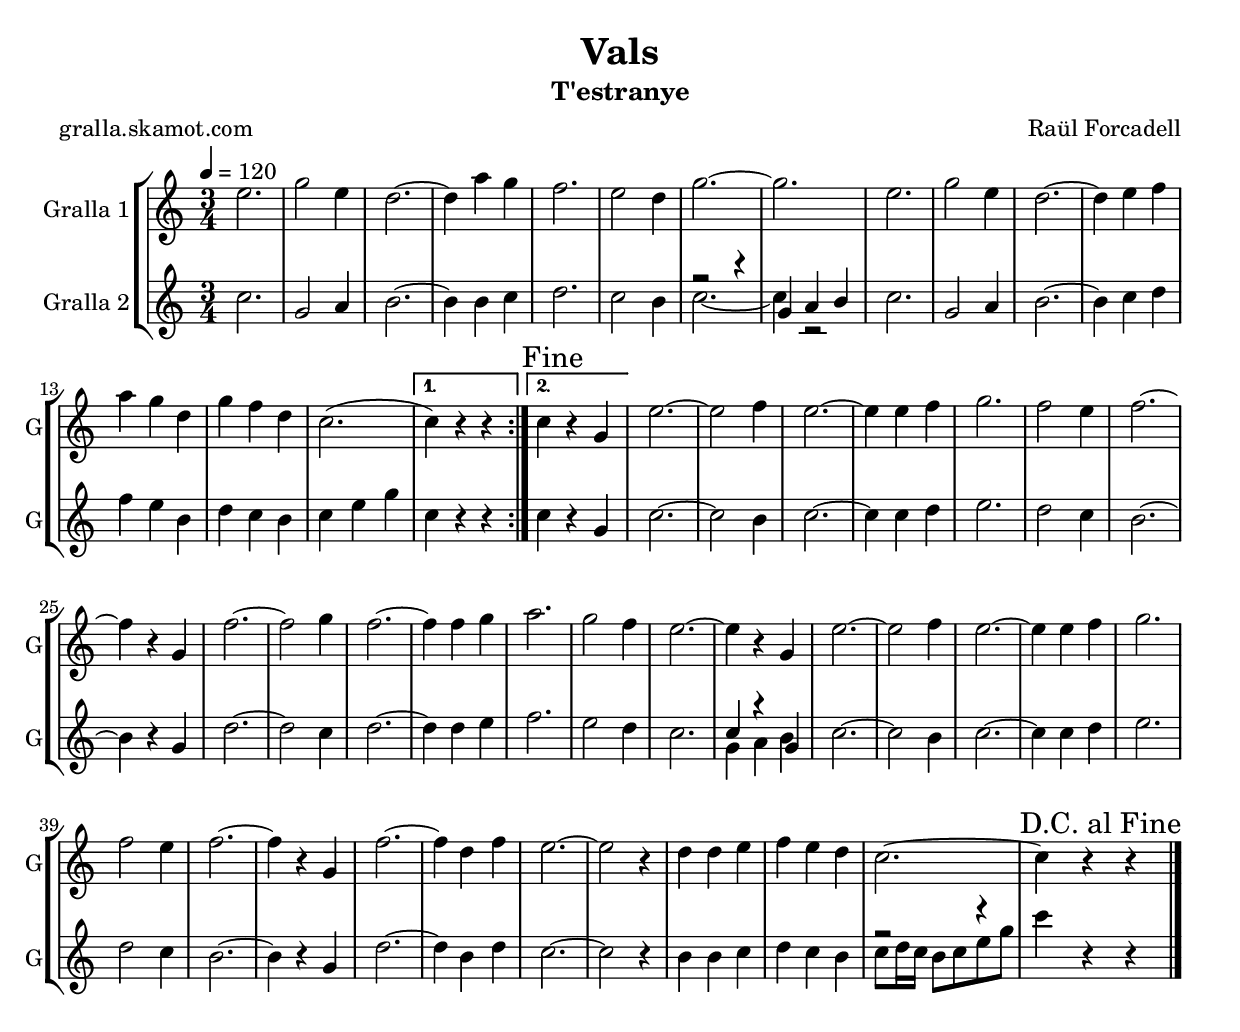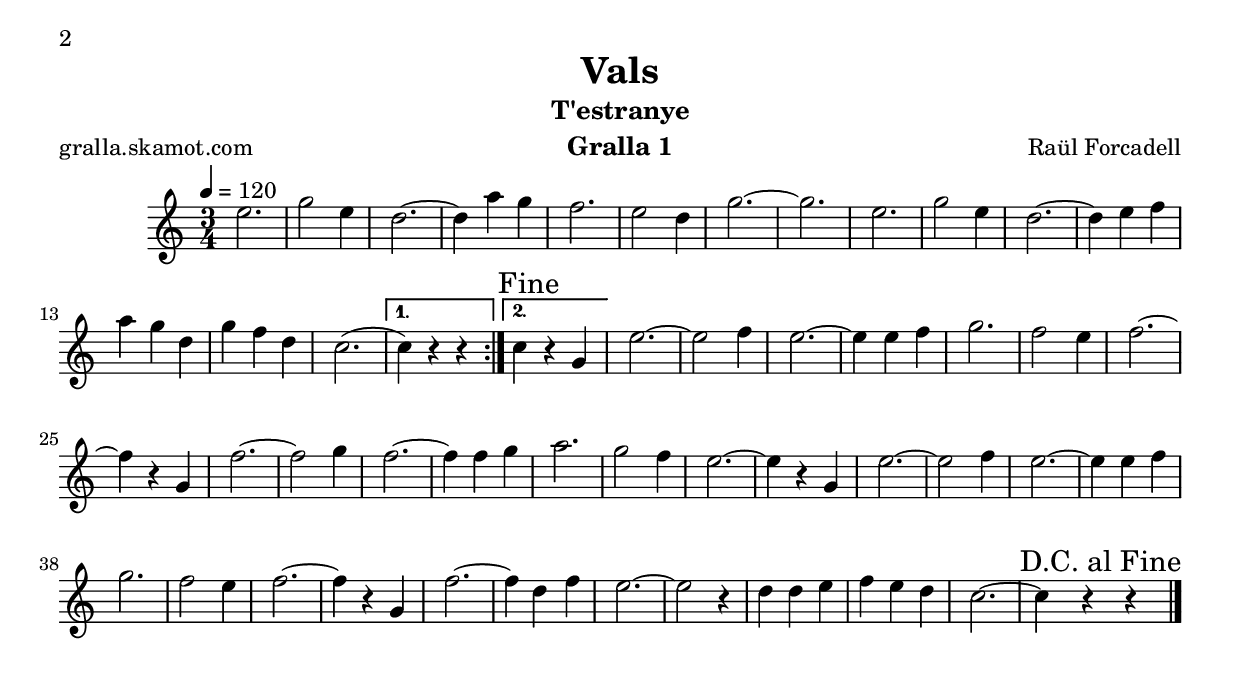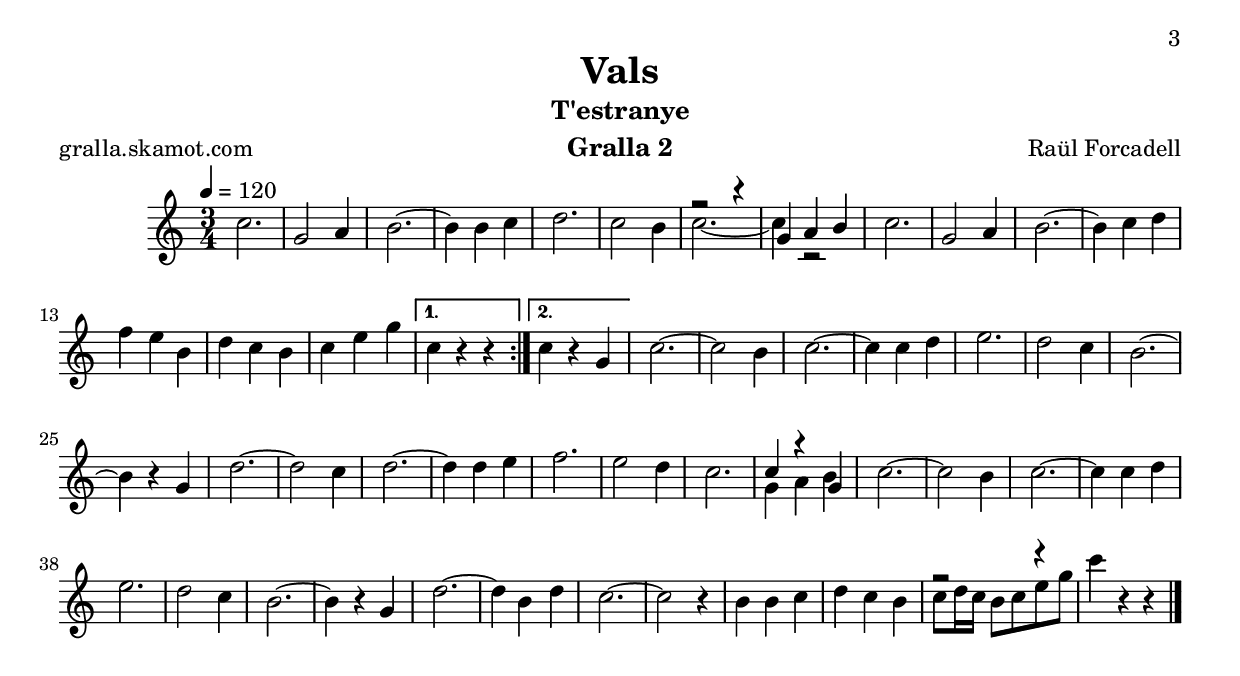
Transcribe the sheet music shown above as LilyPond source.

\version "2.16.2"

\header {
  dedication=""
  title="Vals"
  subtitle="T'estranye"
  subsubtitle=""
  poet="gralla.skamot.com"
  meter=""
  piece=""
  composer="Raül Forcadell"
  arranger=""
  opus=""
  instrument=""
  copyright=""
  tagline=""
}

liniaroAa =
\relative e''
{
  \tempo 4=120
  \clef treble
  \key c \major
  \time 3/4
  \repeat volta 2 { e2.  |
  g2 e4  |
  d2. ~  |
  d4 a' g  |
  %05
  f2.  |
  e2 d4  |
  g2. ~  |
  g2.  |
  e2.  |
  %10
  g2 e4  |
  d2. ~  |
  d4 e f  |
  a4 g d  |
  g4 f d  |
  %15
  c2. ( }
  \alternative { { c4 ) r r }
  { \mark "Fine" c4 r g } }
  e'2. ~  |
  e2 f4  | % troigo!
  %20
  e2. ~  |
  e4 e f  |
  g2.  |
  f2 e4  |
  f2. ~  |
  %25
  f4 r g,  |
  f'2. ~  |
  f2 g4  |
  f2. ~  |
  f4 f g  |
  %30
  a2.  |
  g2 f4  |
  e2. ~  |
  e4 r g,  |
  e'2. ~  |
  %35
  e2 f4  | % troigo!
  e2. ~  |
  e4 e f  |
  g2.  |
  f2 e4  |
  %40
  f2. ~  |
  f4 r g,  |
  f'2. ~  |
  f4 d f  |
  e2. ~  |
  %45
  e2 r4  |
  d4 d e  |
  f4 e d  |
  c2. ~  |
  \mark "D.C. al Fine" c4 r r  \bar "|."
}

liniaroAb =
\relative c''
{
  \tempo 4=120
  \clef treble
  \key c \major
  \time 3/4
  \repeat volta 2 { c2.  |
  g2 a4  |
  b2. ~  |
  b4 b c  |
  %05
  d2.  |
  c2 b4  |
  << { r2 r4 } \\ { c2. ~ } >>  |
  << { g4 a b } \\ { c4 r2 } >>  | % kompletite
  c2.  |
  %10
  g2 a4  |
  b2. ~  |
  b4 c d  |
  f4 e b  |
  d4 c b  |
  %15
  c4 e g }
  \alternative { { c,4 r r }
  { c4 r g } }
  c2. ~  |
  c2 b4  | % troigo!
  %20
  c2. ~  |
  c4 c d  |
  e2.  |
  d2 c4  |
  b2. ~  |
  %25
  b4 r g  |
  d'2. ~  |
  d2 c4  |
  d2. ~  |
  d4 d e  |
  %30
  f2.  |
  e2 d4  |
  c2.   |
  << { c4 r g } \\ { g4 a b } >>  |
  c2. ~  |
  %35
  c2 b4  | % troigo!
  c2. ~  |
  c4 c d  |
  e2.  |
  d2 c4  |
  %40
  b2. ~  |
  b4 r g  |
  d'2. ~  |
  d4 b d  |
  c2. ~  |
  %45
  c2 r4  |
  b4 b c  |
  d4 c b  |
  << { r2 r4 } \\ { c8 d16 c b8 c e g } >>  |
  c4 r r  \bar "|."
}

\bookpart {
  \score {
    \new StaffGroup {
      \override Score.RehearsalMark.self-alignment-X = #LEFT
      <<
        \new Staff \with {instrumentName = #"Gralla 1" shortInstrumentName = #"G"} \liniaroAa
        \new Staff \with {instrumentName = #"Gralla 2" shortInstrumentName = #"G"} \liniaroAb
      >>
    }
    \layout {}
  }
  \score { \unfoldRepeats
    \new StaffGroup {
      \override Score.RehearsalMark.self-alignment-X = #LEFT
      <<
        \new Staff \with {instrumentName = #"Gralla 1" shortInstrumentName = #"G"} \liniaroAa
        \new Staff \with {instrumentName = #"Gralla 2" shortInstrumentName = #"G"} \liniaroAb
      >>
    }
    \midi {
      \set Staff.midiInstrument = "oboe"
      \set DrumStaff.midiInstrument = "drums"
    }
  }
}

\bookpart {
  \header {instrument="Gralla 1"}
  \score {
    \new StaffGroup {
      \override Score.RehearsalMark.self-alignment-X = #LEFT
      <<
        \new Staff \liniaroAa
      >>
    }
    \layout {}
  }
  \score { \unfoldRepeats
    \new StaffGroup {
      \override Score.RehearsalMark.self-alignment-X = #LEFT
      <<
        \new Staff \liniaroAa
      >>
    }
    \midi {
      \set Staff.midiInstrument = "oboe"
      \set DrumStaff.midiInstrument = "drums"
    }
  }
}

\bookpart {
  \header {instrument="Gralla 2"}
  \score {
    \new StaffGroup {
      \override Score.RehearsalMark.self-alignment-X = #LEFT
      <<
        \new Staff \liniaroAb
      >>
    }
    \layout {}
  }
  \score { \unfoldRepeats
    \new StaffGroup {
      \override Score.RehearsalMark.self-alignment-X = #LEFT
      <<
        \new Staff \liniaroAb
      >>
    }
    \midi {
      \set Staff.midiInstrument = "oboe"
      \set DrumStaff.midiInstrument = "drums"
    }
  }
}

